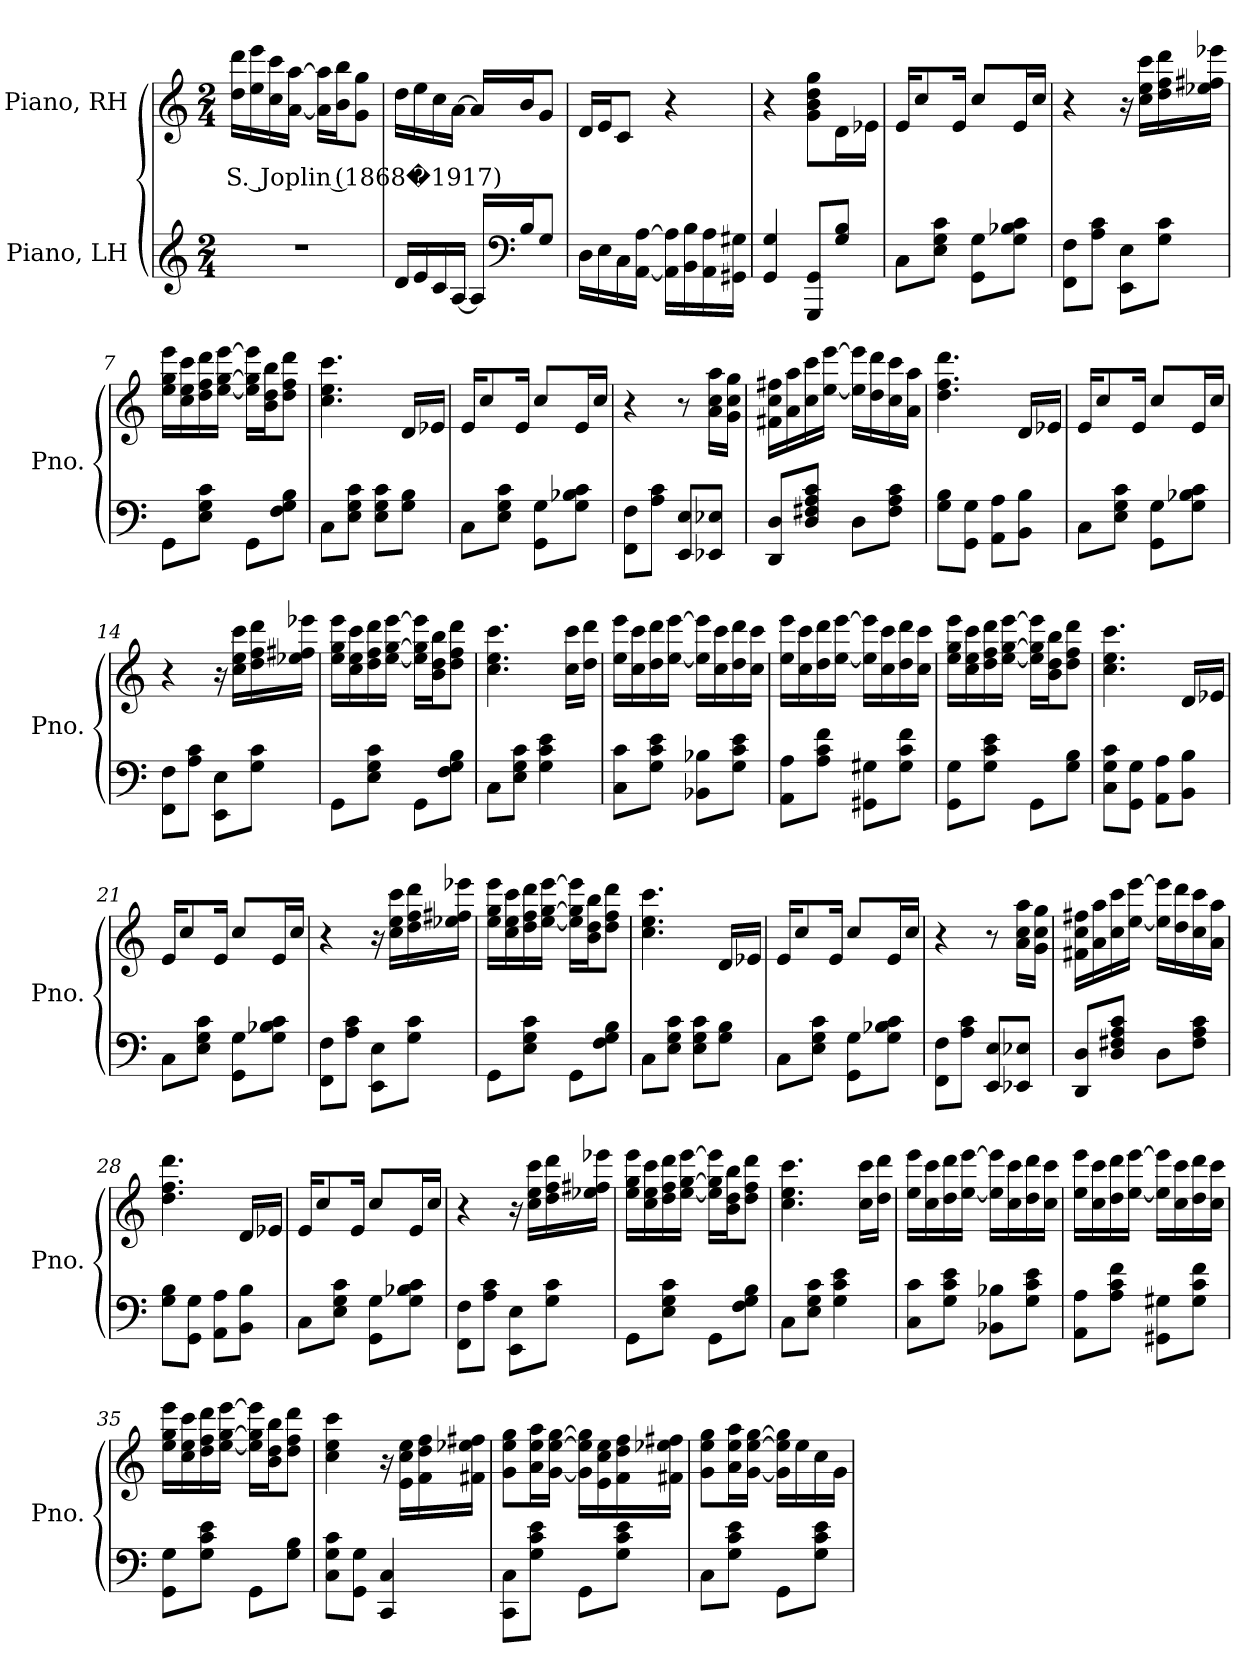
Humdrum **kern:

**kern	**kern	**text
*part2	*part1	*part1
*staff2	*staff1	*staff1
*I"Piano, LH	*I"Piano, RH	*
*I'Pno.	*I'Pno.	*
*clefG2	*clefG2	*
*k[]	*k[]	*
*M2/4	*M2/4	*
*MM60	*MM60	*
=1	=1	=1
!	!	!LO:LY:b
2r	16dd\ 16ddd\LL	S. Joplin (1868�1917)
.	16ee\ 16eee\	.
.	16cc\ 16ccc\	.
.	[16a\ [16aa\JJ	.
.	16a\] 16aa\]LL	.
.	16b\ 16bb\J	.
.	8g\ 8gg\J	.
=2	=2	=2
16d/LL	16dd\LL	.
16e/	16ee\	.
16c/	16cc\	.
[16A/JJ	[16a\JJ	.
16A/LL]	16a/LL]	.
*clefF4	*	*
16B/J	16b/J	.
8G/J	8g/J	.
=3	=3	=3
16D\LL	16d/LL	.
16E\	16e/J	.
16C\	8c/J	.
[16AA\ [16A\JJ	.	.
16AA\] 16A\]LL	4r	.
16BB\ 16B\	.	.
16AA\ 16A\	.	.
16GG#X\ 16G#X\JJ	.	.
!!LO:LB:g=z
=4	=4	=4
4GG/ 4G/	4r	.
8GGG/ 8GG/L	8g\ 8b\ 8dd\ 8gg\L	.
8G/ 8B/J	16d\L	.
.	16e-X\JJ	.
=5	=5	=5
8C\L	16e/KL	.
.	8cc/	.
8E\ 8G\ 8c\J	.	.
.	16e/Jk	.
8GG\ 8G\L	8cc/L	.
8G\ 8B-X\ 8c\J	16e/L	.
.	16cc/JJ	.
=6	=6	=6
8FF\ 8F\L	4r	.
8A\ 8c\J	.	.
8EE\ 8E\L	16r	.
.	16cc\ 16ee\ 16ccc\LL	.
8G\ 8c\J	16dd\ 16ff\ 16ddd\	.
.	16ee-X\ 16ff#X\ 16eee-X\JJ	.
=7	=7	=7
8GG\L	16ee\ 16gg\ 16eee\LL	.
.	16cc\ 16ee\ 16ccc\	.
8E\ 8G\ 8c\J	16dd\ 16ff\ 16ddd\	.
.	[16ee\ [16gg\ [16eee\JJ	.
8GG\L	16ee\] 16gg\] 16eee\]LL	.
.	16b\ 16dd\ 16bb\J	.
8F\ 8G\ 8B\J	8dd\ 8ff\ 8ddd\J	.
=8	=8	=8
8C\L	4.cc\ 4.ee\ 4.ccc\	.
8E\ 8G\ 8c\J	.	.
8E\ 8G\ 8c\L	.	.
8G\ 8B\J	16d/LL	.
.	16e-X/JJ	.
!!LO:LB:g=z
=9	=9	=9
8C\L	16e/KL	.
.	8cc/	.
8E\ 8G\ 8c\J	.	.
.	16e/Jk	.
8GG\ 8G\L	8cc/L	.
8G\ 8B-X\ 8c\J	16e/L	.
.	16cc/JJ	.
=10	=10	=10
8FF\ 8F\L	4r	.
8A\ 8c\J	.	.
8EE/ 8E/L	8r	.
8EE-X/ 8E-X/J	16a\ 16cc\ 16aa\LL	.
.	16g\ 16cc\ 16gg\JJ	.
=11	=11	=11
8DD/ 8D/L	16f#X\ 16cc\ 16ff#X\LL	.
.	16a\ 16aa\	.
8D/ 8F#X/ 8A/ 8c/J	16cc\ 16ccc\	.
.	[16ee\ [16eee\JJ	.
8D\L	16ee\] 16eee\]LL	.
.	16dd\ 16ddd\	.
8F#\ 8A\ 8c\J	16cc\ 16ccc\	.
.	16a\ 16aa\JJ	.
=12	=12	=12
8G\ 8B\L	4.dd\ 4.ff\ 4.ddd\	.
8GG\ 8G\J	.	.
8AA\ 8A\L	.	.
8BB\ 8B\J	16d/LL	.
.	16e-X/JJ	.
=13	=13	=13
8C\L	16e/KL	.
.	8cc/	.
8E\ 8G\ 8c\J	.	.
.	16e/Jk	.
8GG\ 8G\L	8cc/L	.
8G\ 8B-X\ 8c\J	16e/L	.
.	16cc/JJ	.
!!LO:LB:g=z
=14	=14	=14
8FF\ 8F\L	4r	.
8A\ 8c\J	.	.
8EE\ 8E\L	16r	.
.	16cc\ 16ee\ 16ccc\LL	.
8G\ 8c\J	16dd\ 16ff\ 16ddd\	.
.	16ee-X\ 16ff#X\ 16eee-X\JJ	.
=15	=15	=15
8GG\L	16ee\ 16gg\ 16eee\LL	.
.	16cc\ 16ee\ 16ccc\	.
8E\ 8G\ 8c\J	16dd\ 16ff\ 16ddd\	.
.	[16ee\ [16gg\ [16eee\JJ	.
8GG\L	16ee\] 16gg\] 16eee\]LL	.
.	16b\ 16dd\ 16bb\J	.
8F\ 8G\ 8B\J	8dd\ 8ff\ 8ddd\J	.
=16	=16	=16
8C\L	4.cc\ 4.ee\ 4.ccc\	.
8E\ 8G\ 8c\J	.	.
4G\ 4c\ 4e\	.	.
.	16cc\ 16ccc\LL	.
.	16dd\ 16ddd\JJ	.
=17	=17	=17
8C\ 8c\L	16ee\ 16eee\LL	.
.	16cc\ 16ccc\	.
8G\ 8c\ 8e\J	16dd\ 16ddd\	.
.	[16ee\ [16eee\JJ	.
8BB-X\ 8B-X\L	16ee\] 16eee\]LL	.
.	16cc\ 16ccc\	.
8G\ 8c\ 8e\J	16dd\ 16ddd\	.
.	16cc\ 16ccc\JJ	.
!!LO:LB:g=z
=18	=18	=18
8AA\ 8A\L	16ee\ 16eee\LL	.
.	16cc\ 16ccc\	.
8A\ 8c\ 8f\J	16dd\ 16ddd\	.
.	[16ee\ [16eee\JJ	.
8GG#X\ 8G#X\L	16ee\] 16eee\]LL	.
.	16cc\ 16ccc\	.
8G#\ 8c\ 8f\J	16dd\ 16ddd\	.
.	16cc\ 16ccc\JJ	.
=19	=19	=19
8GG\ 8G\L	16ee\ 16gg\ 16eee\LL	.
.	16cc\ 16ee\ 16ccc\	.
8G\ 8c\ 8e\J	16dd\ 16ff\ 16ddd\	.
.	[16ee\ [16gg\ [16eee\JJ	.
8GG\L	16ee\] 16gg\] 16eee\]LL	.
.	16b\ 16dd\ 16bb\J	.
8G\ 8B\J	8dd\ 8ff\ 8ddd\J	.
=20	=20	=20
8C\ 8G\ 8c\L	4.cc\ 4.ee\ 4.ccc\	.
8GG\ 8G\J	.	.
8AA\ 8A\L	.	.
8BB\ 8B\J	16d/LL	.
.	16e-X/JJ	.
=21	=21	=21
8C\L	16e/KL	.
.	8cc/	.
8E\ 8G\ 8c\J	.	.
.	16e/Jk	.
8GG\ 8G\L	8cc/L	.
8G\ 8B-X\ 8c\J	16e/L	.
.	16cc/JJ	.
!!LO:LB:g=z
=22	=22	=22
8FF\ 8F\L	4r	.
8A\ 8c\J	.	.
8EE\ 8E\L	16r	.
.	16cc\ 16ee\ 16ccc\LL	.
8G\ 8c\J	16dd\ 16ff\ 16ddd\	.
.	16ee-X\ 16ff#X\ 16eee-X\JJ	.
=23	=23	=23
8GG\L	16ee\ 16gg\ 16eee\LL	.
.	16cc\ 16ee\ 16ccc\	.
8E\ 8G\ 8c\J	16dd\ 16ff\ 16ddd\	.
.	[16ee\ [16gg\ [16eee\JJ	.
8GG\L	16ee\] 16gg\] 16eee\]LL	.
.	16b\ 16dd\ 16bb\J	.
8F\ 8G\ 8B\J	8dd\ 8ff\ 8ddd\J	.
=24	=24	=24
8C\L	4.cc\ 4.ee\ 4.ccc\	.
8E\ 8G\ 8c\J	.	.
8E\ 8G\ 8c\L	.	.
8G\ 8B\J	16d/LL	.
.	16e-X/JJ	.
=25	=25	=25
8C\L	16e/KL	.
.	8cc/	.
8E\ 8G\ 8c\J	.	.
.	16e/Jk	.
8GG\ 8G\L	8cc/L	.
8G\ 8B-X\ 8c\J	16e/L	.
.	16cc/JJ	.
=26	=26	=26
8FF\ 8F\L	4r	.
8A\ 8c\J	.	.
8EE/ 8E/L	8r	.
8EE-X/ 8E-X/J	16a\ 16cc\ 16aa\LL	.
.	16g\ 16cc\ 16gg\JJ	.
!!LO:PB:g=z
=27	=27	=27
8DD/ 8D/L	16f#X\ 16cc\ 16ff#X\LL	.
.	16a\ 16aa\	.
8D/ 8F#X/ 8A/ 8c/J	16cc\ 16ccc\	.
.	[16ee\ [16eee\JJ	.
8D\L	16ee\] 16eee\]LL	.
.	16dd\ 16ddd\	.
8F#\ 8A\ 8c\J	16cc\ 16ccc\	.
.	16a\ 16aa\JJ	.
=28	=28	=28
8G\ 8B\L	4.dd\ 4.ff\ 4.ddd\	.
8GG\ 8G\J	.	.
8AA\ 8A\L	.	.
8BB\ 8B\J	16d/LL	.
.	16e-X/JJ	.
=29	=29	=29
8C\L	16e/KL	.
.	8cc/	.
8E\ 8G\ 8c\J	.	.
.	16e/Jk	.
8GG\ 8G\L	8cc/L	.
8G\ 8B-X\ 8c\J	16e/L	.
.	16cc/JJ	.
=30	=30	=30
8FF\ 8F\L	4r	.
8A\ 8c\J	.	.
8EE\ 8E\L	16r	.
.	16cc\ 16ee\ 16ccc\LL	.
8G\ 8c\J	16dd\ 16ff\ 16ddd\	.
.	16ee-X\ 16ff#X\ 16eee-X\JJ	.
!!LO:LB:g=z
=31	=31	=31
8GG\L	16ee\ 16gg\ 16eee\LL	.
.	16cc\ 16ee\ 16ccc\	.
8E\ 8G\ 8c\J	16dd\ 16ff\ 16ddd\	.
.	[16ee\ [16gg\ [16eee\JJ	.
8GG\L	16ee\] 16gg\] 16eee\]LL	.
.	16b\ 16dd\ 16bb\J	.
8F\ 8G\ 8B\J	8dd\ 8ff\ 8ddd\J	.
=32	=32	=32
8C\L	4.cc\ 4.ee\ 4.ccc\	.
8E\ 8G\ 8c\J	.	.
4G\ 4c\ 4e\	.	.
.	16cc\ 16ccc\LL	.
.	16dd\ 16ddd\JJ	.
=33	=33	=33
8C\ 8c\L	16ee\ 16eee\LL	.
.	16cc\ 16ccc\	.
8G\ 8c\ 8e\J	16dd\ 16ddd\	.
.	[16ee\ [16eee\JJ	.
8BB-X\ 8B-X\L	16ee\] 16eee\]LL	.
.	16cc\ 16ccc\	.
8G\ 8c\ 8e\J	16dd\ 16ddd\	.
.	16cc\ 16ccc\JJ	.
=34	=34	=34
8AA\ 8A\L	16ee\ 16eee\LL	.
.	16cc\ 16ccc\	.
8A\ 8c\ 8f\J	16dd\ 16ddd\	.
.	[16ee\ [16eee\JJ	.
8GG#X\ 8G#X\L	16ee\] 16eee\]LL	.
.	16cc\ 16ccc\	.
8G#\ 8c\ 8f\J	16dd\ 16ddd\	.
.	16cc\ 16ccc\JJ	.
!!LO:LB:g=z
=35	=35	=35
8GG\ 8G\L	16ee\ 16gg\ 16eee\LL	.
.	16cc\ 16ee\ 16ccc\	.
8G\ 8c\ 8e\J	16dd\ 16ff\ 16ddd\	.
.	[16ee\ [16gg\ [16eee\JJ	.
8GG\L	16ee\] 16gg\] 16eee\]LL	.
.	16b\ 16dd\ 16bb\J	.
8G\ 8B\J	8dd\ 8ff\ 8ddd\J	.
=36	=36	=36
8C\ 8G\ 8c\L	4cc\ 4ee\ 4ccc\	.
8GG\ 8G\J	.	.
4CC/ 4C/	16r	.
.	16e\ 16cc\ 16ee\LL	.
.	16f\ 16dd\ 16ff\	.
.	16f#X\ 16ee-X\ 16ff#X\JJ	.
=37	=37	=37
8CC\ 8C\L	8g\ 8ee\ 8gg\L	.
8G\ 8c\ 8e\J	16a\ 16ee\ 16aa\L	.
.	[16g\ [16ee\ [16gg\JJ	.
8GG\L	16g\] 16ee\] 16gg\]LL	.
.	16e\ 16cc\ 16ee\	.
8G\ 8c\ 8e\J	16f\ 16dd\ 16ff\	.
.	16f#X\ 16ee-X\ 16ff#X\JJ	.
=38	=38	=38
8C\L	8g\ 8ee\ 8gg\L	.
8G\ 8c\ 8e\J	16a\ 16ee\ 16aa\L	.
.	[16g\ [16ee\ [16gg\JJ	.
8GG\L	16g\] 16ee\] 16gg\]LL	.
.	16ee\	.
8G\ 8c\ 8e\J	16cc\	.
.	16g\JJ	.
=	=	=
*-	*-	*-
